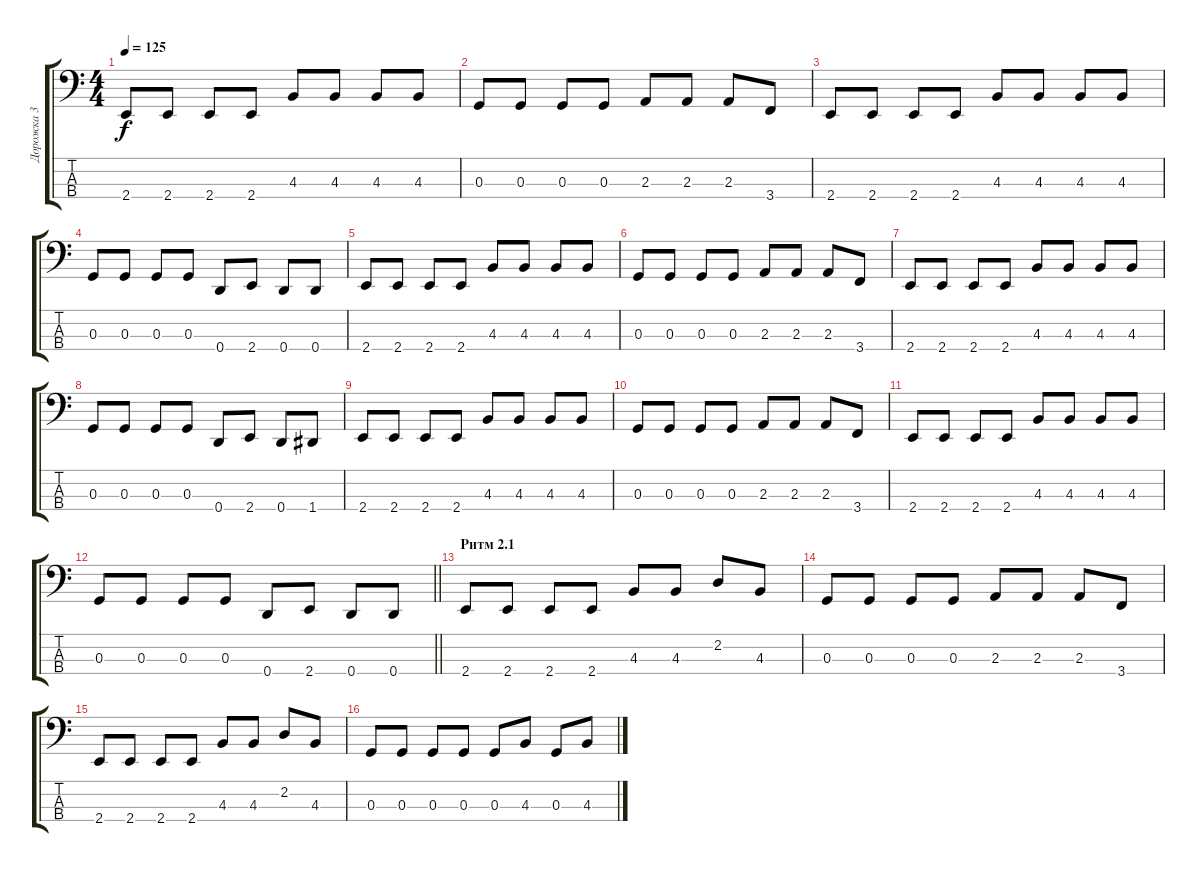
\track ("Дорожка 3" "Дорожка 3") {instrument electricbassfinger}
\staff {score tabs}
\tuning (F2 C2 G1 D1) {hide}
\ts (4 4)
\tempo 125
\clef f4
\ks c
2.4.8{dy f} 2.4.8 2.4.8 2.4.8 4.3.8 4.3.8 4.3.8 4.3.8 |
0.3.8 0.3.8 0.3.8 0.3.8 2.3.8 2.3.8 2.3.8 3.4.8 |
2.4.8 2.4.8 2.4.8 2.4.8 4.3.8 4.3.8 4.3.8 4.3.8 |
0.3.8 0.3.8 0.3.8 0.3.8 0.4.8 2.4.8 0.4.8 0.4.8 |
2.4.8 2.4.8 2.4.8 2.4.8 4.3.8 4.3.8 4.3.8 4.3.8 |
0.3.8 0.3.8 0.3.8 0.3.8 2.3.8 2.3.8 2.3.8 3.4.8 |
2.4.8 2.4.8 2.4.8 2.4.8 4.3.8 4.3.8 4.3.8 4.3.8 |
0.3.8 0.3.8 0.3.8 0.3.8 0.4.8 2.4.8 0.4.8 1.4.8 |
2.4.8 2.4.8 2.4.8 2.4.8 4.3.8 4.3.8 4.3.8 4.3.8 |
0.3.8 0.3.8 0.3.8 0.3.8 2.3.8 2.3.8 2.3.8 3.4.8 |
2.4.8 2.4.8 2.4.8 2.4.8 4.3.8 4.3.8 4.3.8 4.3.8 |
\barLineRight lightlight
0.3.8 0.3.8 0.3.8 0.3.8 0.4.8 2.4.8 0.4.8 0.4.8 |
\section ("" "Ритм 2.1")
2.4.8 2.4.8 2.4.8 2.4.8 4.3.8 4.3.8 2.2.8 4.3.8 |
0.3.8 0.3.8 0.3.8 0.3.8 2.3.8 2.3.8 2.3.8 3.4.8 |
2.4.8 2.4.8 2.4.8 2.4.8 4.3.8 4.3.8 2.2.8 4.3.8 |
0.3.8 0.3.8 0.3.8 0.3.8 0.3.8 4.3.8 0.3.8 4.3.8
